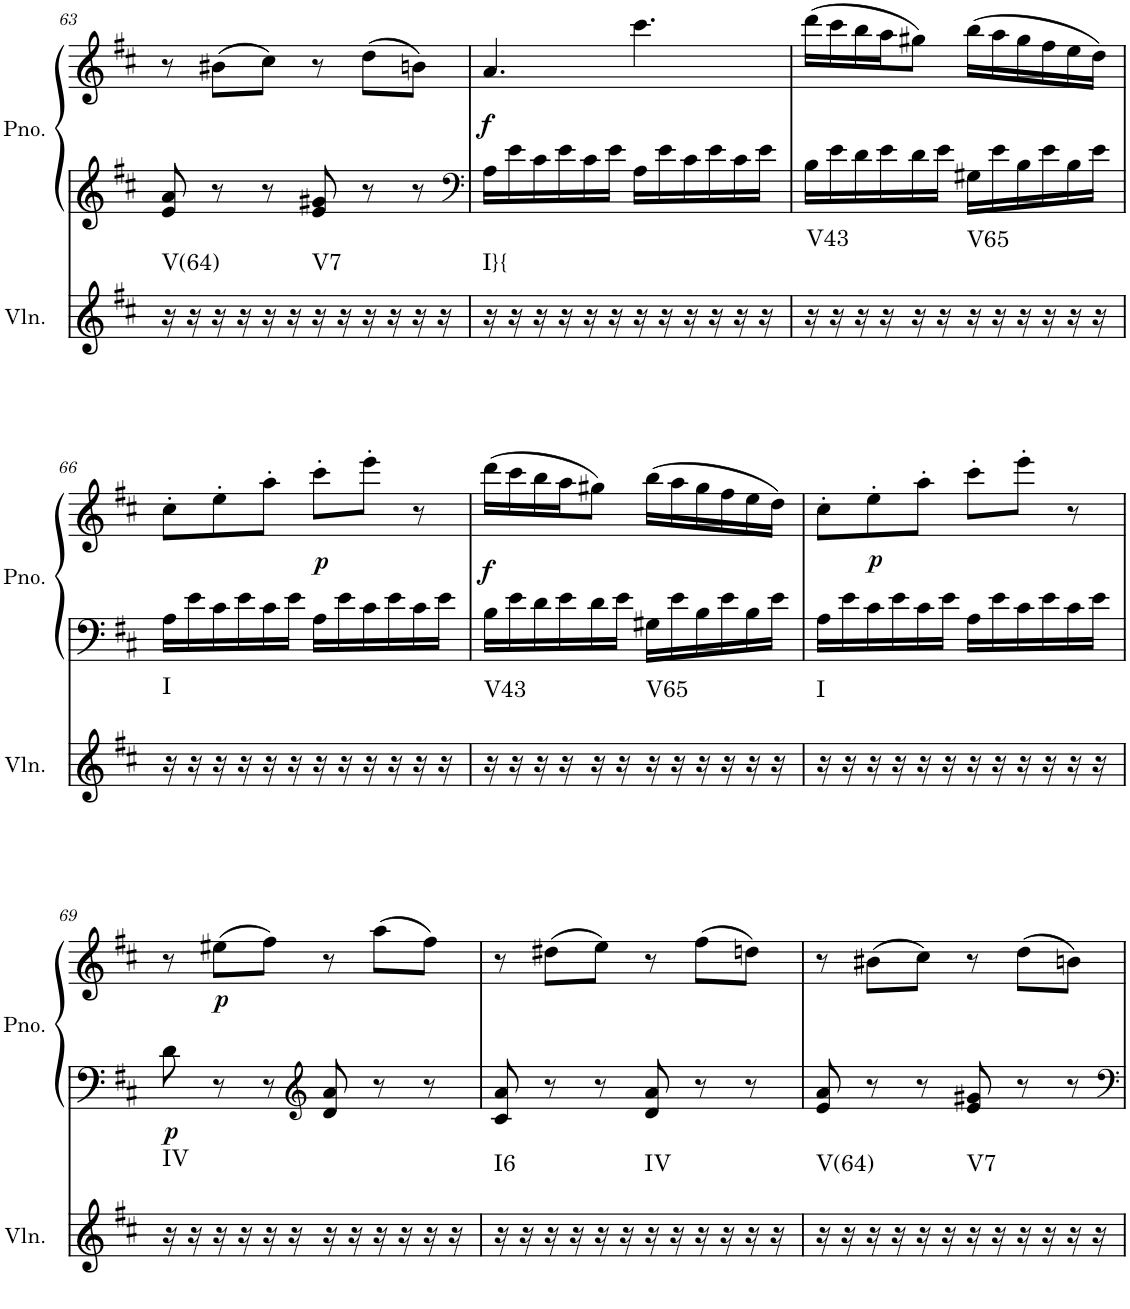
**kern	**harte	**kern	**kern	**dynam
*part2	*part2	*part1	*part1	*part1
*staff3	*	*staff2	*staff1	*staff1/2
*I"Violin	*	*I"Piano, Piano right	*	*
*I'Vln.	*	*I'Pno.	*	*
!!LO:PB:g=z
*clefG2	*	*clefG2	*clefG2	*
*k[f#c#]	*	*k[f#c#]	*k[f#c#]	*
*M6/8	*	*M6/8	*M6/8	*
=63	=63	=63	=63	=63
!	!LO:H:kt=V(64)	!	!	!
16r	N	8e/ 8a/	8r	.
16r	.	.	.	.
16r	.	8r	(8b#X\L	.
16r	.	.	.	.
16r	.	8r	8cc#\J)	.
16r	.	.	.	.
!	!LO:H:kt=V7	!	!	!
16r	N	8e/ 8g#X/	8r	.
16r	.	.	.	.
16r	.	8r	(8dd\L	.
16r	.	.	.	.
16r	.	8r	8bn\J)	.
16r	.	.	.	.
=64	=64	=64	=64	=64
*	*	*clefF4	*	*
!	!LO:H:kt=I}{	!	!	!LO:DY:b
16r	N	16A\LL	4.a/	f
16r	.	16e\	.	.
16r	.	16c#\	.	.
16r	.	16e\	.	.
16r	.	16c#\	.	.
16r	.	16e\JJ	.	.
16r	.	16A\LL	4.ccc#\	.
16r	.	16e\	.	.
16r	.	16c#\	.	.
16r	.	16e\	.	.
16r	.	16c#\	.	.
16r	.	16e\JJ	.	.
=65	=65	=65	=65	=65
!	!LO:H:kt=V43	!	!	!
16r	N	16B\LL	(16ddd\LL	.
16r	.	16e\	16ccc#\	.
16r	.	16d\	16bb\	.
16r	.	16e\	16aa\J	.
16r	.	16d\	8gg#X\J)	.
16r	.	16e\JJ	.	.
!	!LO:H:kt=V65	!	!	!
16r	N	16G#X\LL	(16bb\LL	.
16r	.	16e\	16aa\	.
16r	.	16B\	16gg#\	.
16r	.	16e\	16ff#\	.
16r	.	16B\	16ee\	.
16r	.	16e\JJ	16dd\JJ)	.
!!LO:LB:g=z
=66	=66	=66	=66	=66
!	!LO:H:kt=I	!	!	!
16r	N	16A\LL	8cc#'\L	.
16r	.	16e\	.	.
16r	.	16c#\	8ee'\	.
16r	.	16e\	.	.
16r	.	16c#\	8aa'\J	.
16r	.	16e\JJ	.	.
!	!	!	!	!LO:DY:b
16r	.	16A\LL	8ccc#'\L	p
16r	.	16e\	.	.
16r	.	16c#\	8eee'\J	.
16r	.	16e\	.	.
16r	.	16c#\	8r	.
16r	.	16e\JJ	.	.
=67	=67	=67	=67	=67
!	!LO:H:kt=V43	!	!	!LO:DY:b
16r	N	16B\LL	(16ddd\LL	f
16r	.	16e\	16ccc#\	.
16r	.	16d\	16bb\	.
16r	.	16e\	16aa\J	.
16r	.	16d\	8gg#X\J)	.
16r	.	16e\JJ	.	.
!	!LO:H:kt=V65	!	!	!
16r	N	16G#X\LL	(16bb\LL	.
16r	.	16e\	16aa\	.
16r	.	16B\	16gg#\	.
16r	.	16e\	16ff#\	.
16r	.	16B\	16ee\	.
16r	.	16e\JJ	16dd\JJ)	.
=68	=68	=68	=68	=68
!	!LO:H:kt=I	!	!	!
16r	N	16A\LL	8cc#'\L	.
16r	.	16e\	.	.
!	!	!	!	!LO:DY:b
16r	.	16c#\	8ee'\	p
16r	.	16e\	.	.
16r	.	16c#\	8aa'\J	.
16r	.	16e\JJ	.	.
16r	.	16A\LL	8ccc#'\L	.
16r	.	16e\	.	.
16r	.	16c#\	8eee'\J	.
16r	.	16e\	.	.
16r	.	16c#\	8r	.
16r	.	16e\JJ	.	.
!!LO:LB:g=z
=69	=69	=69	=69	=69
!	!LO:H:kt=IV	!	!	!LO:DY:b=2
16r	N	8d\	8r	p
16r	.	.	.	.
!	!	!	!	!LO:DY:b
16r	.	8r	(8ee#X\L	p
16r	.	.	.	.
16r	.	8r	8ff#\J)	.
16r	.	.	.	.
*	*	*clefG2	*	*
16r	.	8d/ 8a/	8r	.
16r	.	.	.	.
16r	.	8r	(8aa\L	.
16r	.	.	.	.
16r	.	8r	8ff#\J)	.
16r	.	.	.	.
=70	=70	=70	=70	=70
!	!LO:H:kt=I6	!	!	!
16r	N	8c#/ 8a/	8r	.
16r	.	.	.	.
16r	.	8r	(8dd#X\L	.
16r	.	.	.	.
16r	.	8r	8ee\J)	.
16r	.	.	.	.
!	!LO:H:kt=IV	!	!	!
16r	N	8d/ 8a/	8r	.
16r	.	.	.	.
16r	.	8r	(8ff#\L	.
16r	.	.	.	.
16r	.	8r	8ddn\J)	.
16r	.	.	.	.
=71	=71	=71	=71	=71
!	!LO:H:kt=V(64)	!	!	!
16r	N	8e/ 8a/	8r	.
16r	.	.	.	.
16r	.	8r	(8b#X\L	.
16r	.	.	.	.
16r	.	8r	8cc#\J)	.
16r	.	.	.	.
!	!LO:H:kt=V7	!	!	!
16r	N	8e/ 8g#X/	8r	.
16r	.	.	.	.
16r	.	8r	(8dd\L	.
16r	.	.	.	.
16r	.	8r	8bn\J)	.
16r	.	.	.	.
=	=	=	=	=
*-	*-	*-	*-	*-
